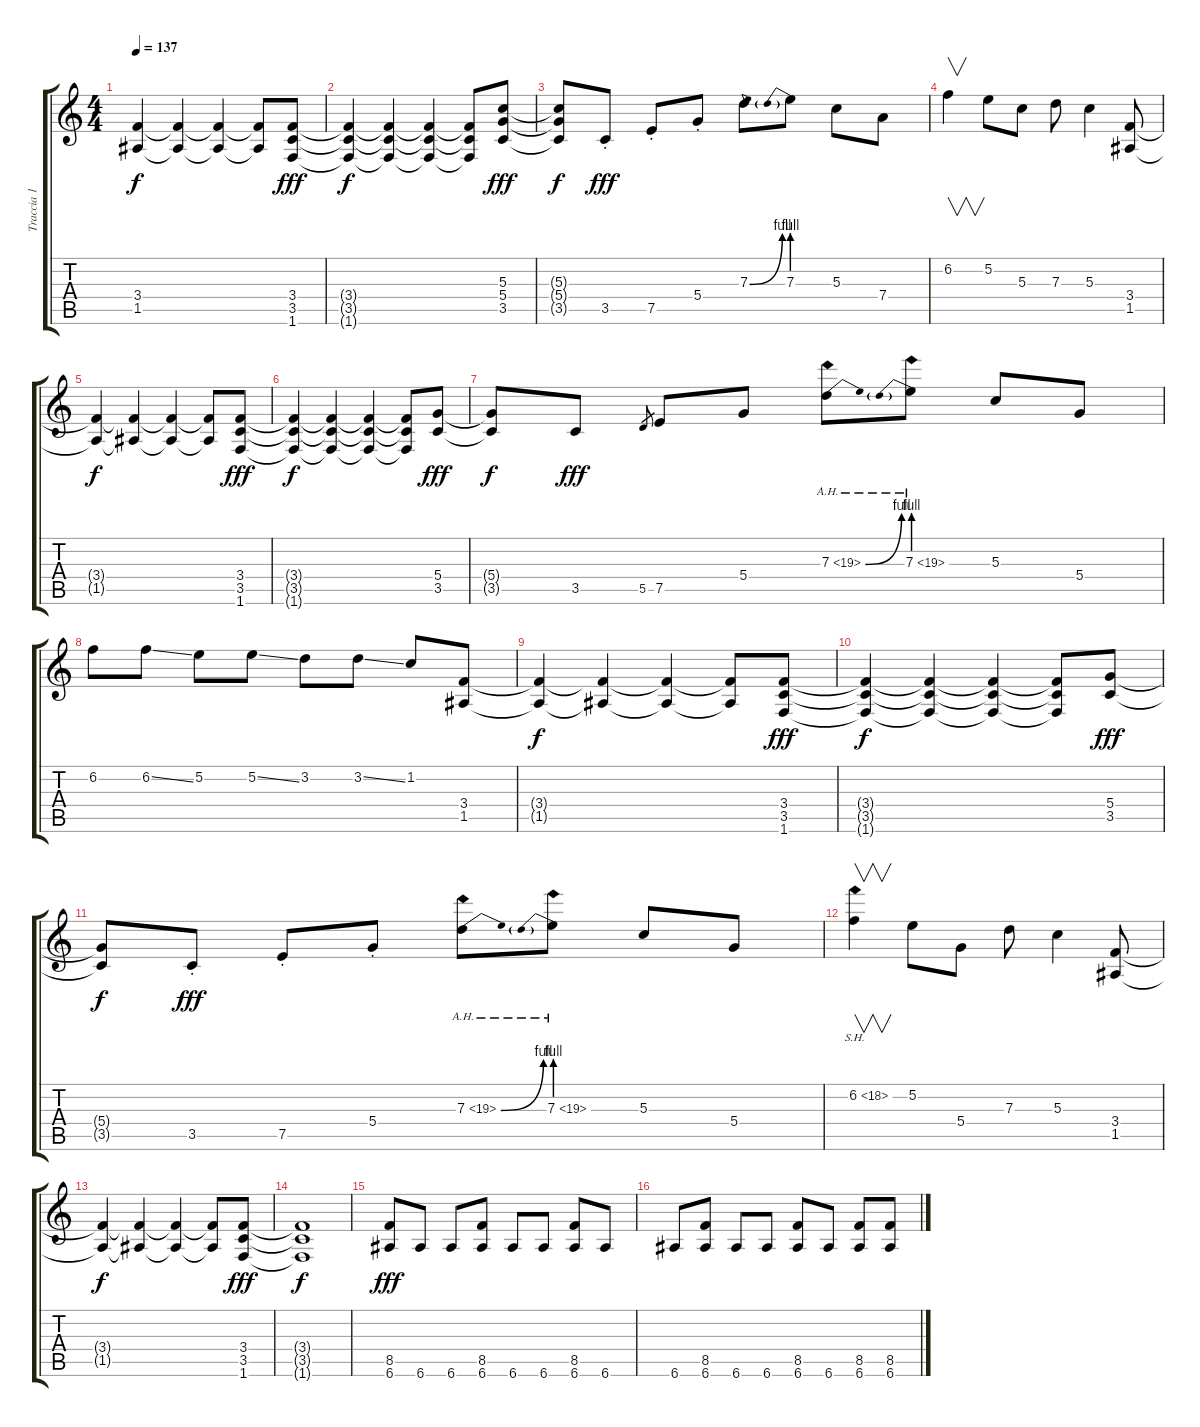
\track ("Traccia 1" "Traccia 1") {instrument distortionguitar}
\staff {score tabs}
\tuning (E4 B3 G3 D3 A2 E2) {hide}
\ts (4 4)
\tempo 137
\clef g2
\ks c
(3.4{t} 1.5{t}).4{dy f} (3.4{t} 1.5{t}).4 (3.4{t} 1.5{t}).4 (3.4{t} 1.5{t}).8 (3.4 3.5 1.6).8{dy fff} |
(3.4{t} 3.5{t} 1.6{t}).4{dy f} (3.4{t} 3.5{t} 1.6{t}).4 (3.4{t} 3.5{t} 1.6{t}).4 (3.4{t} 3.5{t} 1.6{t}).8 (5.3 5.4 3.5).8{dy fff} |
(5.3{t} 5.4{t} 3.5{t}).8{dy f} 3.5{st}.8{dy fff} 7.5{st}.8 5.4{st}.8 7.3{be (bend 0 0 60 4)}.8 7.3{be (prebend 0 4 60 4)}.8 5.3.8 7.4.8 |
6.2.4{v} 5.2.8 5.3.8 7.3.8 5.3.4 (3.4 1.5).8 |
(3.4{t} 1.5{t}).4{dy f} (3.4{t} 1.5{t}).4 (3.4{t} 1.5{t}).4 (3.4{t} 1.5{t}).8 (3.4 3.5 1.6).8{dy fff} |
(3.4{t} 3.5{t} 1.6{t}).4{dy f} (3.4{t} 3.5{t} 1.6{t}).4 (3.4{t} 3.5{t} 1.6{t}).4 (3.4{t} 3.5{t} 1.6{t}).8 (5.4 3.5).8{dy fff} |
(5.4{t} 3.5{t}).8{dy f} 3.5.8{dy fff} 5.5.8{gr} 7.5.8 5.4.8 7.3{be (bend 0 0 60 4) ah 12}.8 7.3{be (prebend 0 4 60 4) ah 12}.8 5.3.8 5.4.8 |
6.2.8 6.2{ss}.8 5.2.8 5.2{ss}.8 3.2.8 3.2{ss}.8 1.2.8 (3.4 1.5).8 |
(3.4{t} 1.5{t}).4{dy f} (3.4{t} 1.5{t}).4 (3.4{t} 1.5{t}).4 (3.4{t} 1.5{t}).8 (3.4 3.5 1.6).8{dy fff} |
(3.4{t} 3.5{t} 1.6{t}).4{dy f} (3.4{t} 3.5{t} 1.6{t}).4 (3.4{t} 3.5{t} 1.6{t}).4 (3.4{t} 3.5{t} 1.6{t}).8 (5.4 3.5).8{dy fff} |
(5.4{t} 3.5{t}).8{dy f} 3.5{st}.8{dy fff} 7.5{st}.8 5.4{st}.8 7.3{be (bend 0 0 60 4) ah 12}.8 7.3{be (prebend 0 4 60 4) ah 12}.8 5.3.8 5.4.8 |
6.2{sh 12}.4{v} 5.2.8 5.4.8 7.3.8 5.3.4 (3.4 1.5).8 |
(3.4{t} 1.5{t}).4{dy f} (3.4{t} 1.5{t}).4 (3.4{t} 1.5{t}).4 (3.4{t} 1.5{t}).8 (3.4 3.5 1.6).8{dy fff} |
(3.4{t} 3.5{t} 1.6{t}).1{dy f} |
(8.5 6.6).8{dy fff} 6.6.8 6.6.8 (8.5 6.6).8 6.6.8 6.6.8 (8.5 6.6).8 6.6.8 |
6.6.8 (8.5 6.6).8 6.6.8 6.6.8 (8.5 6.6).8 6.6.8 (8.5 6.6).8 (8.5 6.6).8
